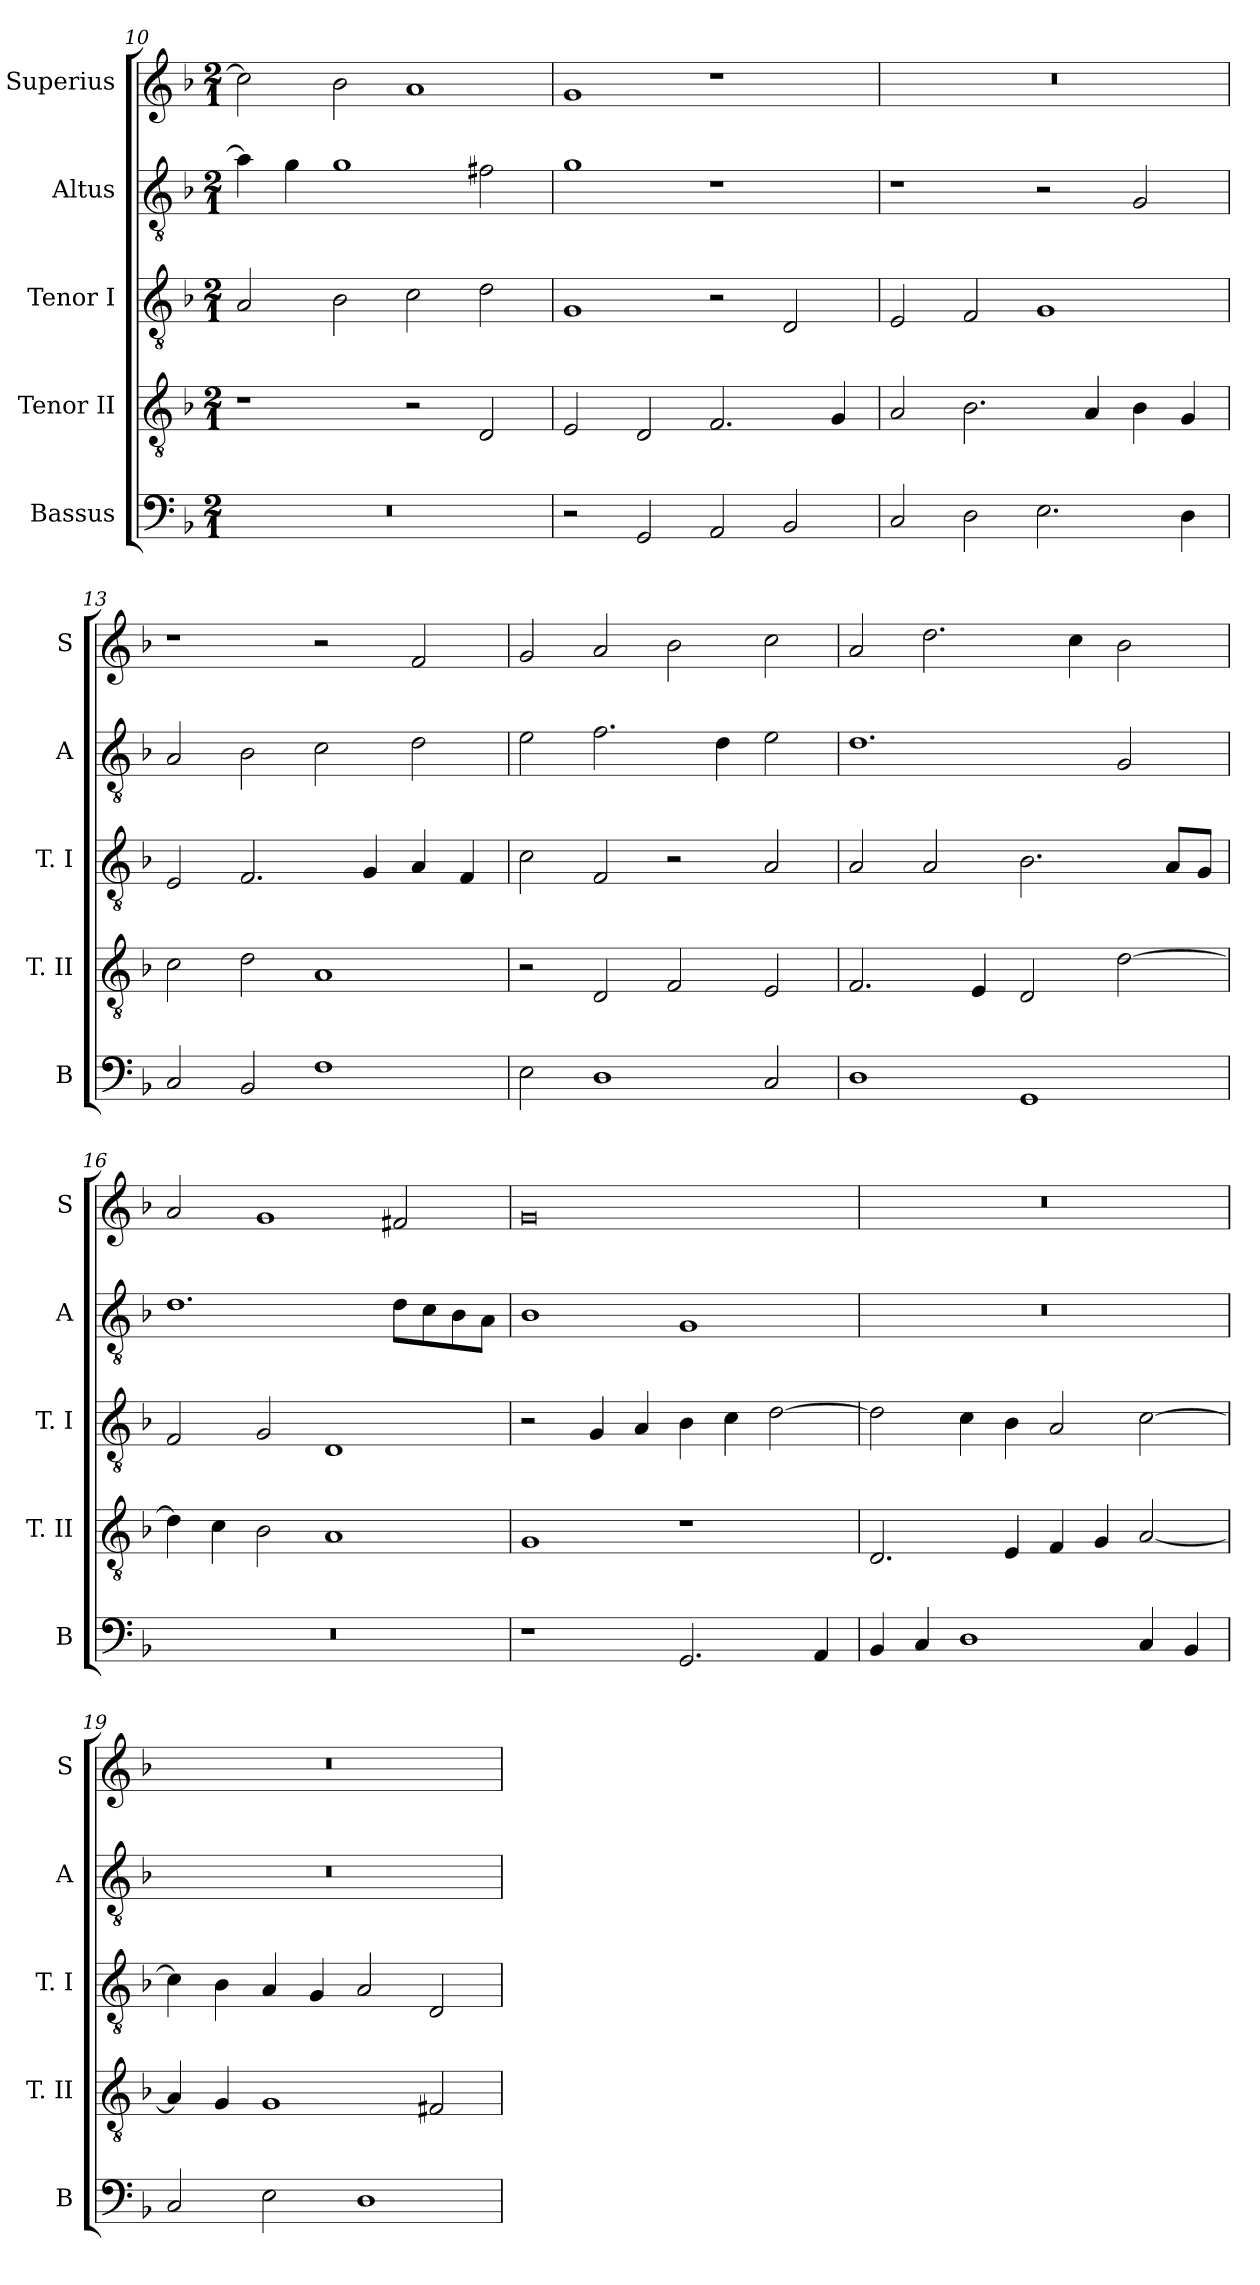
**kern	**kern	**kern	**kern	**kern
*part5	*part4	*part3	*part2	*part1
*staff5	*staff4	*staff3	*staff2	*staff1
*I"Bassus	*I"Tenor II	*I"Tenor I	*I"Altus	*I"Superius
*I'B	*I'T. II	*I'T. I	*I'A	*I'S
*clefF4	*clefGv2	*clefGv2	*clefGv2	*clefG2
*k[b-]	*k[b-]	*k[b-]	*k[b-]	*k[b-]
*F:	*F:	*F:	*F:	*F:
*M2/1	*M2/1	*M2/1	*M2/1	*M2/1
=10	=10	=10	=10	=10
0r	1r	2A	4a]	2cc]
.	.	.	4g	.
.	.	2B-	1g	2b-
.	2r	2c	.	1a
.	2D	2d	2f#X	.
=11	=11	=11	=11	=11
2r	2E	1G	1g	1g
2GG	2D	.	.	.
2AA	2.F	2r	1r	1r
2BB-	.	2D	.	.
.	4G	.	.	.
=12	=12	=12	=12	=12
2C	2A	2E	1r	0r
2D	2.B-	2F	.	.
2.E	.	1G	2r	.
.	4A	.	.	.
.	4B-	.	2G	.
4D	4G	.	.	.
=13	=13	=13	=13	=13
2C	2c	2E	2A	1r
2BB-	2d	2.F	2B-	.
1F	1A	.	2c	2r
.	.	4G	.	.
.	.	4A	2d	2f
.	.	4F	.	.
=14	=14	=14	=14	=14
2E	2r	2c	2e	2g
1D	2D	2F	2.f	2a
.	2F	2r	.	2b-
.	.	.	4d	.
2C	2E	2A	2e	2cc
=15	=15	=15	=15	=15
1D	2.F	2A	1.d	2a
.	.	2A	.	2.dd
.	4E	.	.	.
1GG	2D	2.B-	.	.
.	.	.	.	4cc
.	[2d	.	2G	2b-
.	.	8AL	.	.
.	.	8GJ	.	.
=16	=16	=16	=16	=16
0r	4d]	2F	1.d	2a
.	4c	.	.	.
.	2B-	2G	.	1g
.	1A	1D	.	.
.	.	.	8dL	2f#X
.	.	.	8c	.
.	.	.	8B-	.
.	.	.	8AJ	.
=17	=17	=17	=17	=17
1r	1G	2r	1B-	0g
.	.	4G	.	.
.	.	4A	.	.
2.GG	1r	4B-	1G	.
.	.	4c	.	.
.	.	[2d	.	.
4AA	.	.	.	.
=18	=18	=18	=18	=18
4BB-	2.D	2d]	0r	0r
4C	.	.	.	.
1D	.	4c	.	.
.	4E	4B-	.	.
.	4F	2A	.	.
.	4G	.	.	.
4C	[2A	[2c	.	.
4BB-	.	.	.	.
=19	=19	=19	=19	=19
2C	4A]	4c]	0r	0r
.	4G	4B-	.	.
2E	1G	4A	.	.
.	.	4G	.	.
1D	.	2A	.	.
.	2F#X	2D	.	.
=	=	=	=	=
*-	*-	*-	*-	*-
